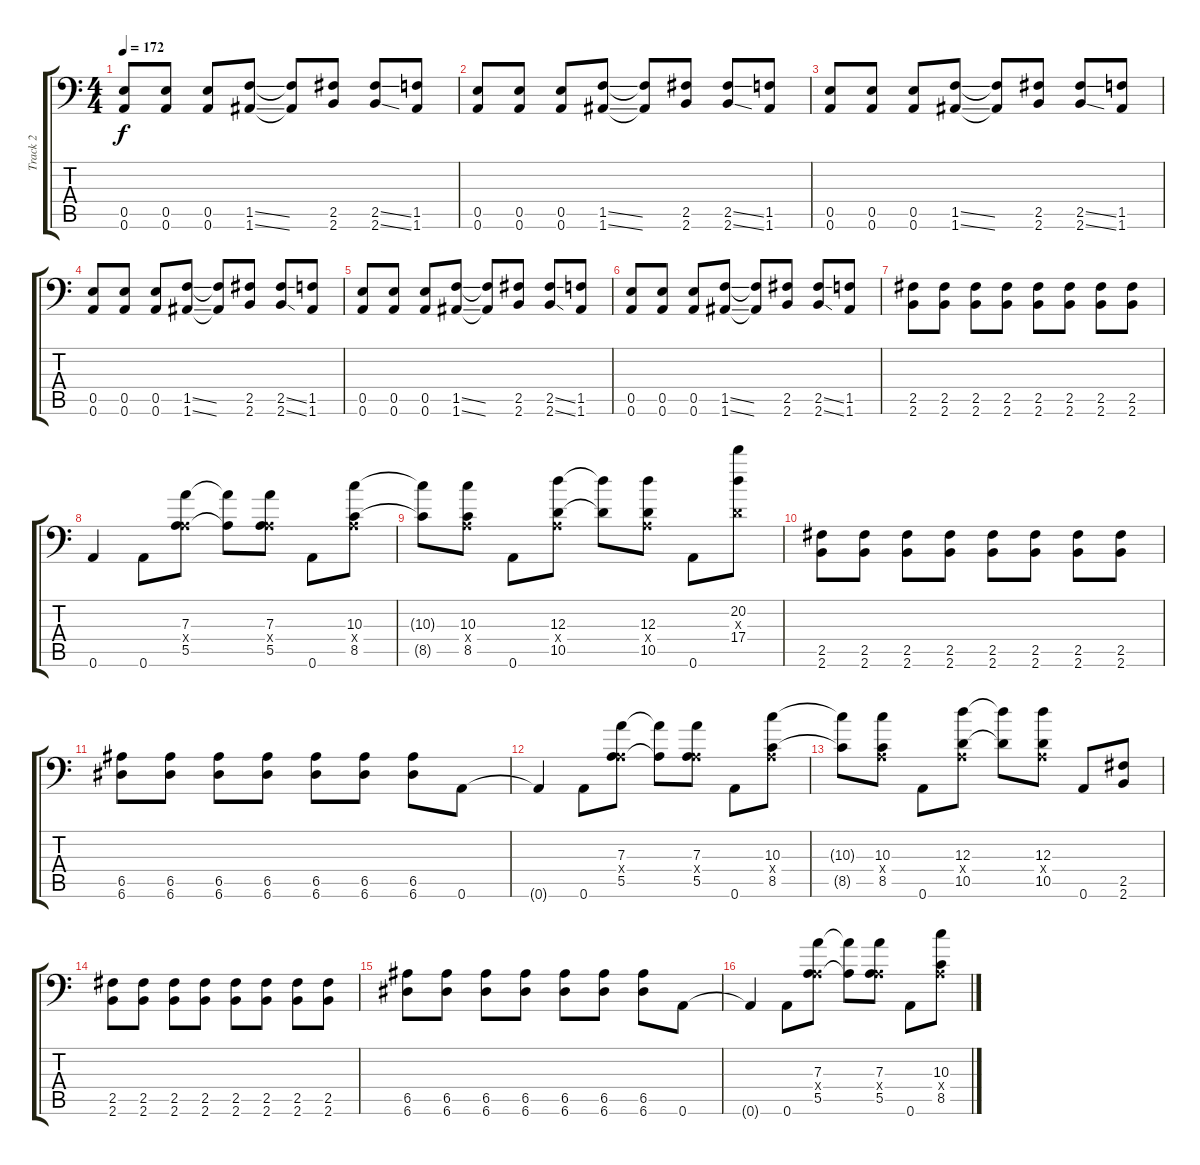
\track ("Track 2" "Track 2") {instrument overdrivenguitar}
\staff {score tabs}
\tuning (B3 Gb3 D3 A2 E2 A1) {hide}
\ts (4 4)
\tempo 172
\clef f4
\ks c
(0.5 0.6).8{dy f} (0.5 0.6).8 (0.5 0.6).8 (1.5{ss} 1.6{ss}).8 (1.5{t} 1.6{t}).8 (2.5 2.6).8 (2.5{ss} 2.6{ss}).8 (1.5 1.6).8 |
(0.5 0.6).8 (0.5 0.6).8 (0.5 0.6).8 (1.5{ss} 1.6{ss}).8 (1.5{t} 1.6{t}).8 (2.5 2.6).8 (2.5{ss} 2.6{ss}).8 (1.5 1.6).8 |
(0.5 0.6).8 (0.5 0.6).8 (0.5 0.6).8 (1.5{ss} 1.6{ss}).8 (1.5{t} 1.6{t}).8 (2.5 2.6).8 (2.5{ss} 2.6{ss}).8 (1.5 1.6).8 |
(0.5 0.6).8 (0.5 0.6).8 (0.5 0.6).8 (1.5{ss} 1.6{ss}).8 (1.5{t} 1.6{t}).8 (2.5 2.6).8 (2.5{ss} 2.6{ss}).8 (1.5 1.6).8 |
(0.5 0.6).8 (0.5 0.6).8 (0.5 0.6).8 (1.5{ss} 1.6{ss}).8 (1.5{t} 1.6{t}).8 (2.5 2.6).8 (2.5{ss} 2.6{ss}).8 (1.5 1.6).8 |
(0.5 0.6).8 (0.5 0.6).8 (0.5 0.6).8 (1.5{ss} 1.6{ss}).8 (1.5{t} 1.6{t}).8 (2.5 2.6).8 (2.5{ss} 2.6{ss}).8 (1.5 1.6).8 |
(2.5 2.6).8 (2.5 2.6).8 (2.5 2.6).8 (2.5 2.6).8 (2.5 2.6).8 (2.5 2.6).8 (2.5 2.6).8 (2.5 2.6).8 |
0.6.4 0.6.8 (7.3 0.4{x} 5.5).8 (7.3{t} 5.5{t}).8 (7.3 0.4{x} 5.5).8 0.6.8 (10.3 0.4{x} 8.5).8 |
(10.3{t} 8.5{t}).8 (10.3 0.4{x} 8.5).8 0.6.8 (12.3 0.4{x} 10.5).8 (12.3{t} 10.5{t}).8 (12.3 0.4{x} 10.5).8 0.6.8 (20.2 0.3{x} 17.4).8 |
(2.5 2.6).8 (2.5 2.6).8 (2.5 2.6).8 (2.5 2.6).8 (2.5 2.6).8 (2.5 2.6).8 (2.5 2.6).8 (2.5 2.6).8 |
(6.5 6.6).8 (6.5 6.6).8 (6.5 6.6).8 (6.5 6.6).8 (6.5 6.6).8 (6.5 6.6).8 (6.5 6.6).8 0.6.8 |
0.6{t}.4 0.6.8 (7.3 0.4{x} 5.5).8 (7.3{t} 5.5{t}).8 (7.3 0.4{x} 5.5).8 0.6.8 (10.3 0.4{x} 8.5).8 |
(10.3{t} 8.5{t}).8 (10.3 0.4{x} 8.5).8 0.6.8 (12.3 0.4{x} 10.5).8 (12.3{t} 10.5{t}).8 (12.3 0.4{x} 10.5).8 0.6.8 (2.5 2.6).8 |
(2.5 2.6).8 (2.5 2.6).8 (2.5 2.6).8 (2.5 2.6).8 (2.5 2.6).8 (2.5 2.6).8 (2.5 2.6).8 (2.5 2.6).8 |
(6.5 6.6).8 (6.5 6.6).8 (6.5 6.6).8 (6.5 6.6).8 (6.5 6.6).8 (6.5 6.6).8 (6.5 6.6).8 0.6.8 |
0.6{t}.4 0.6.8 (7.3 0.4{x} 5.5).8 (7.3{t} 5.5{t}).8 (7.3 0.4{x} 5.5).8 0.6.8 (10.3 0.4{x} 8.5).8
